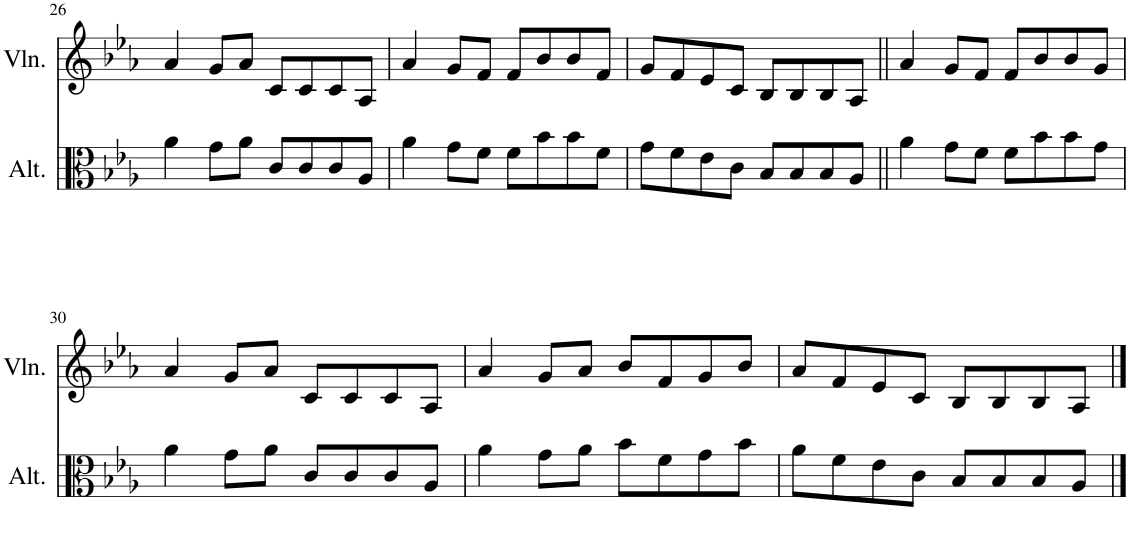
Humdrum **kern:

**kern	**kern
*part2	*part1
*staff2	*staff1
*I"Alto	*I"Violon
*I'Alt.	*I'Vln.
!!LO:PB:g=z
*clefC3	*clefG2
*k[b-e-a-]	*k[b-e-a-]
*M4/4	*M4/4
*met(c)	*met(c)
=26	=26
4a-\	4a-/
8g\L	8g/L
8a-\J	8a-/J
8c/L	8c/L
8c/	8c/
8c/	8c/
8A-/J	8A-/J
=27	=27
4a-\	4a-/
8g\L	8g/L
8f\J	8f/J
8f\L	8f/L
8b-\	8b-/
8b-\	8b-/
8f\J	8f/J
=28	=28
8g\L	8g/L
8f\	8f/
8e-\	8e-/
8c\J	8c/J
8B-/L	8B-/L
8B-/	8B-/
8B-/	8B-/
8A-/J	8A-/J
=29||	=29||
4a-\	4a-/
8g\L	8g/L
8f\J	8f/J
8f\L	8f/L
8b-\	8b-/
8b-\	8b-/
8g\J	8g/J
!!LO:LB:g=z
=30	=30
4a-\	4a-/
8g\L	8g/L
8a-\J	8a-/J
8c/L	8c/L
8c/	8c/
8c/	8c/
8A-/J	8A-/J
=31	=31
4a-\	4a-/
8g\L	8g/L
8a-\J	8a-/J
8b-\L	8b-/L
8f\	8f/
8g\	8g/
8b-\J	8b-/J
=32	=32
8a-\L	8a-/L
8f\	8f/
8e-\	8e-/
8c\J	8c/J
8B-/L	8B-/L
8B-/	8B-/
8B-/	8B-/
8A-/J	8A-/J
==	==
*-	*-
